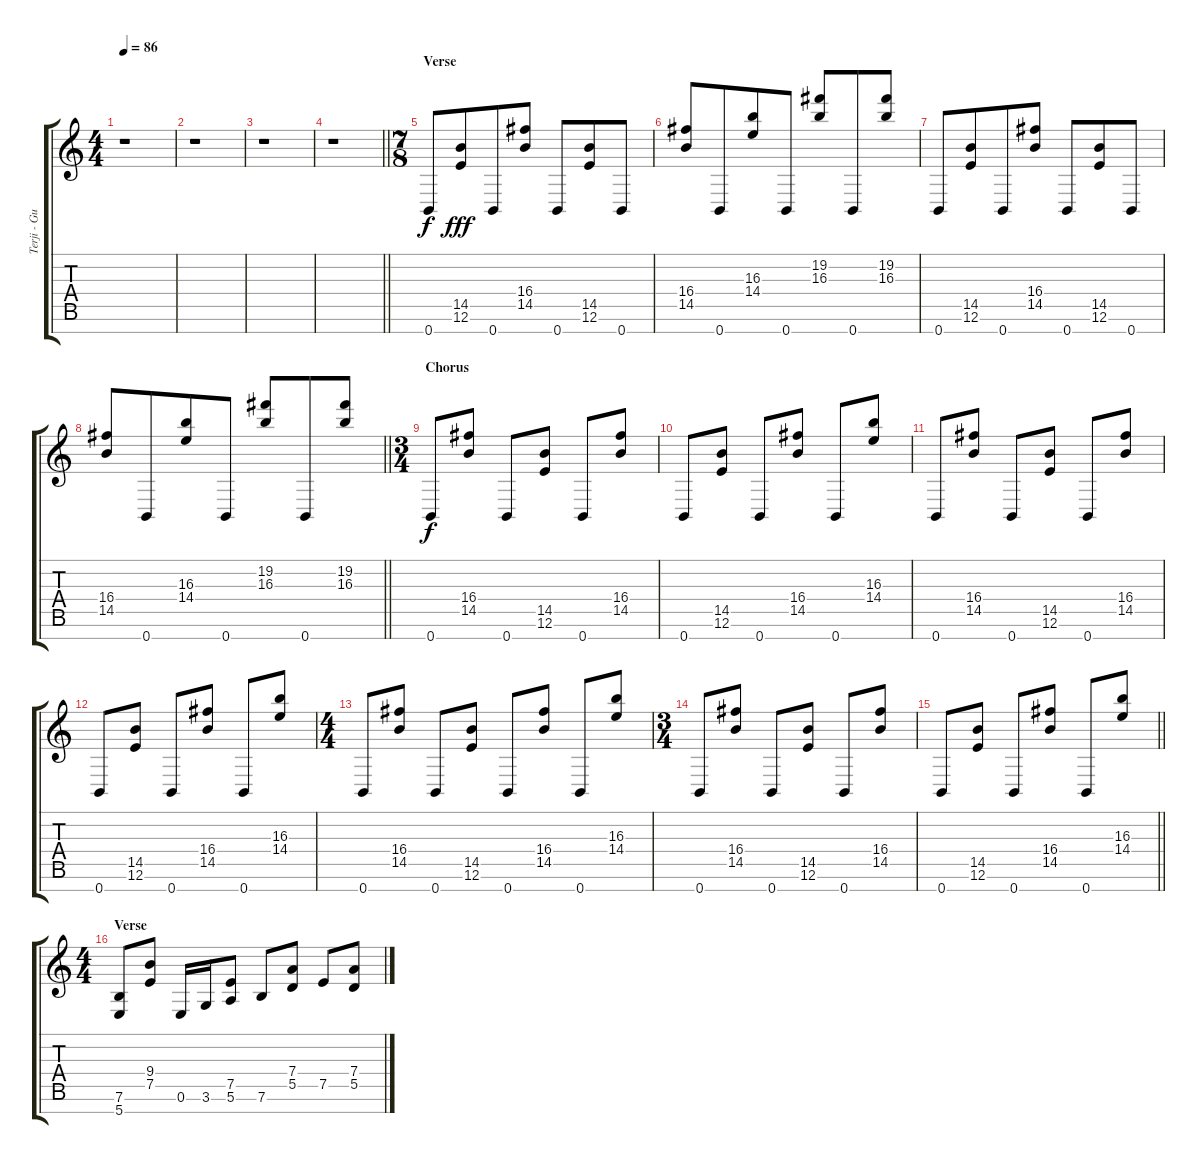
\track ("Terji - Guitar" "Terji - Gu") {instrument distortionguitar}
\staff {score tabs}
\tuning (E4 B3 G3 D3 A2 E2 B1) {hide}
\ts (4 4)
\tempo 86
\clef g2
\ks c
r.1{dy f} |
r.1 |
r.1 |
\barLineRight lightlight
r.1{volume 0} |
\ts (7 8)
\section ("" "Verse")
0.7.8{volume 3} (14.5 12.6).8{dy fff} 0.7.8 (16.4 14.5).8 0.7.8 (14.5 12.6).8 0.7.8 |
(16.4 14.5).8 0.7.8 (16.3 14.4).8 0.7.8 (19.2 16.3).8 0.7.8 (19.2 16.3).8 |
0.7.8 (14.5 12.6).8 0.7.8 (16.4 14.5).8 0.7.8 (14.5 12.6).8 0.7.8 |
\barLineRight lightlight
(16.4 14.5).8 0.7.8 (16.3 14.4).8 0.7.8 (19.2 16.3).8 0.7.8 (19.2 16.3).8 |
\ts (3 4)
\section ("" "Chorus")
0.7.8{dy f volume 9} (16.4 14.5).8 0.7.8 (14.5 12.6).8 0.7.8 (16.4 14.5).8 |
0.7.8 (14.5 12.6).8 0.7.8 (16.4 14.5).8 0.7.8 (16.3 14.4).8 |
0.7.8 (16.4 14.5).8 0.7.8 (14.5 12.6).8 0.7.8 (16.4 14.5).8 |
0.7.8 (14.5 12.6).8 0.7.8 (16.4 14.5).8 0.7.8 (16.3 14.4).8 |
\ts (4 4)
0.7.8 (16.4 14.5).8 0.7.8 (14.5 12.6).8 0.7.8 (16.4 14.5).8 0.7.8 (16.3 14.4).8 |
\ts (3 4)
0.7.8 (16.4 14.5).8 0.7.8 (14.5 12.6).8 0.7.8 (16.4 14.5).8 |
\barLineRight lightlight
0.7.8 (14.5 12.6).8 0.7.8 (16.4 14.5).8 0.7.8 (16.3 14.4).8 |
\ts (4 4)
\section ("" "Verse")
(7.6 5.7).8{volume 16} (9.4 7.5).8 0.6.16 3.6.16 (7.5 5.6).8 7.6.8 (7.4 5.5).8 7.5.8 (7.4 5.5).8
